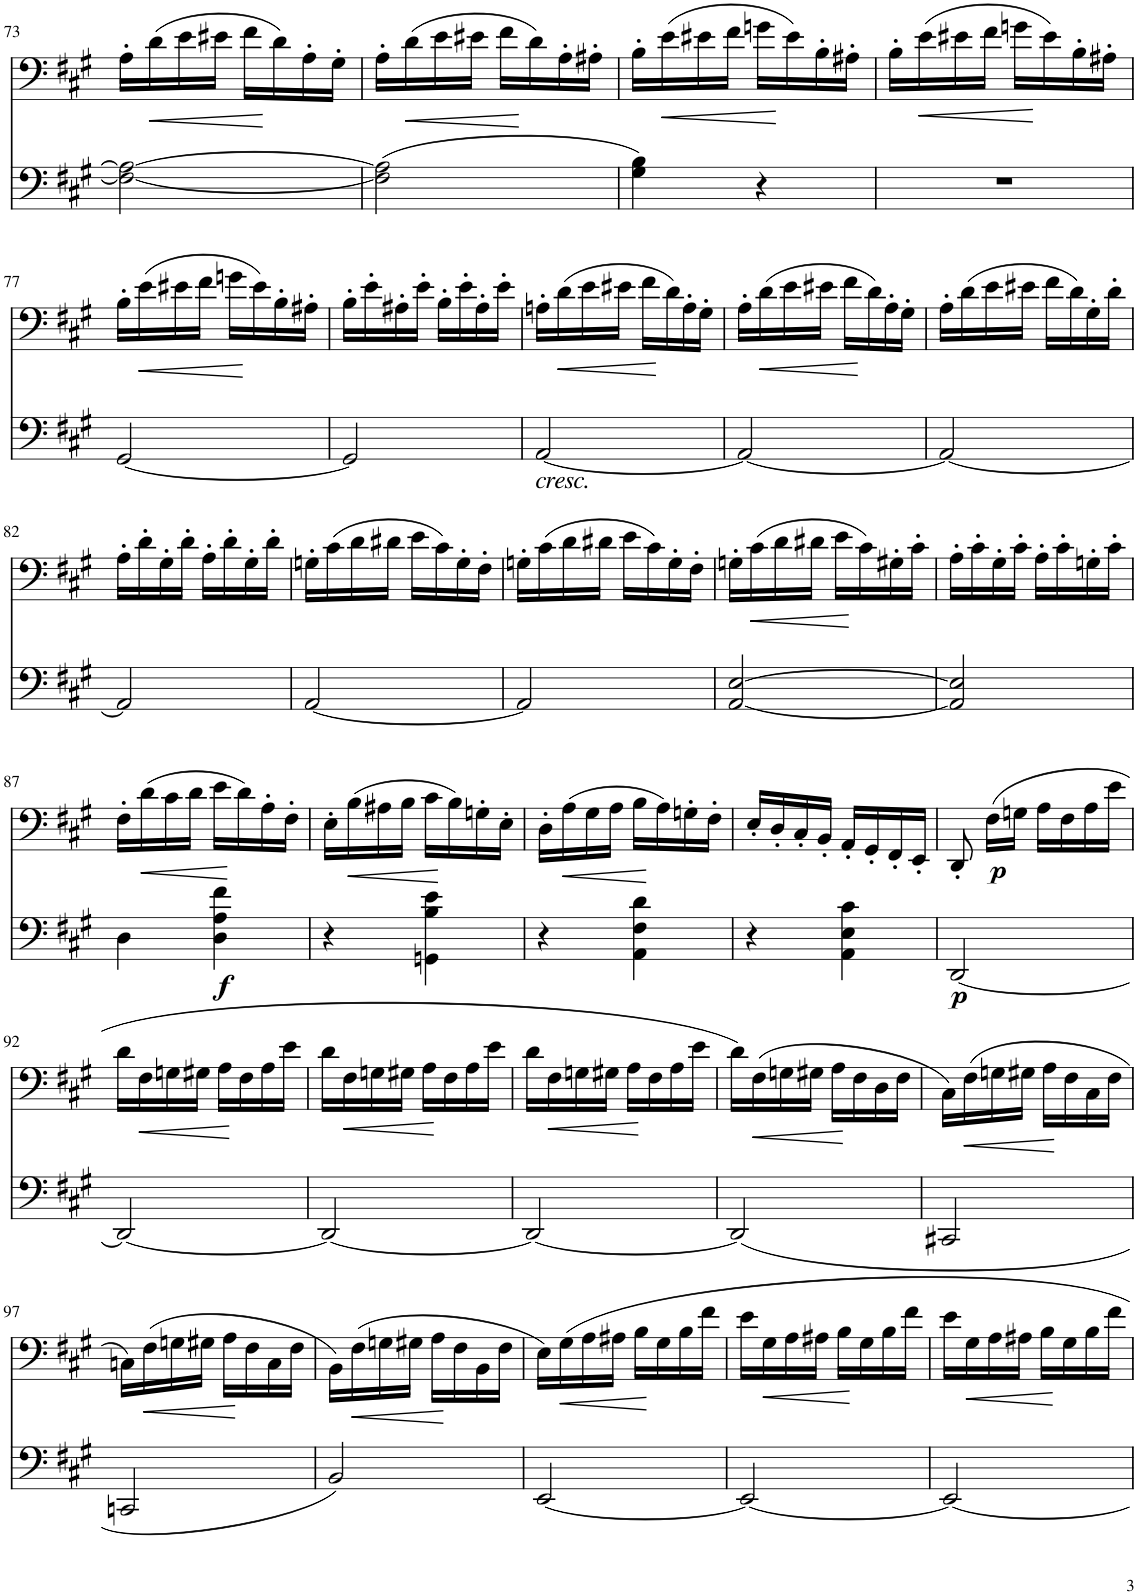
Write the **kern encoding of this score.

**kern	**dynam	**kern	**dynam
*part2	*part2	*part1	*part1
*staff2	*staff2	*staff1	*staff1
*I"Cello 2	*	*I"Cello 1	*
!!LO:PB:g=z
*clefF4	*	*clefF4	*
*k[f#c#g#]	*	*k[f#c#g#]	*
*M2/4	*	*M2/4	*
=73	=73	=73	=73
2F#\_ 2A\_	.	16A'\LL	.
!	!	!	!LO:HP:b
.	.	(16d\	<
.	.	16e\	.
.	.	16e#X\JJ	.
.	.	16f#\LL	.
.	.	16d\)	[
.	.	16A'\	.
.	.	16G#'\JJ	.
=74	=74	=74	=74
(2F#\] 2A\]	.	16A'\LL	.
!	!	!	!LO:HP:b
.	.	(16d\	<
.	.	16e\	.
.	.	16e#X\JJ	.
.	.	16f#\LL	.
.	.	16d\)	[
.	.	16A'\	.
.	.	16A#X'\JJ	.
=75	=75	=75	=75
4G#\ 4B\)	.	16B'\LL	.
!	!	!	!LO:HP:b
.	.	(16e\	<
.	.	16e#X\	.
.	.	16f#\JJ	.
4r	.	16gn\LL	.
.	.	16e#\)	[
.	.	16B'\	.
.	.	16A#X'\JJ	.
=76	=76	=76	=76
2r	.	16B'\LL	.
!	!	!	!LO:HP:b
.	.	(16e\	<
.	.	16e#X\	.
.	.	16f#\JJ	.
.	.	16gn\LL	.
.	.	16e#\)	[
.	.	16B'\	.
.	.	16A#X'\JJ	.
!!LO:LB:g=z
=77	=77	=77	=77
[2GG#/	.	16B'\LL	.
!	!	!	!LO:HP:b
.	.	(16e\	<
.	.	16e#X\	.
.	.	16f#\JJ	.
.	.	16gn\LL	.
.	.	16e#\)	[
.	.	16B'\	.
.	.	16A#X'\JJ	.
=78	=78	=78	=78
2GG#/]	.	16B'\LL	.
.	.	16e'\	.
.	.	16A#X'\	.
.	.	16e'\JJ	.
.	.	16B'\LL	.
.	.	16e'\	.
.	.	16A#'\	.
.	.	16e'\JJ	.
=79	=79	=79	=79
!LO:TX:b:i:t=cresc.	!	!	!
[2AA/	.	16An'\LL	.
!	!	!	!LO:HP:b
.	.	(16d\	<
.	.	16e\	.
.	.	16e#X\JJ	.
.	.	16f#\LL	.
.	.	16d\)	[
.	.	16A'\	.
.	.	16G#'\JJ	.
=80	=80	=80	=80
2AA/_	.	16A'\LL	.
!	!	!	!LO:HP:b
.	.	(16d\	<
.	.	16e\	.
.	.	16e#X\JJ	.
.	.	16f#\LL	.
.	.	16d\)	[
.	.	16A'\	.
.	.	16G#'\JJ	.
=81	=81	=81	=81
2AA/_	.	16A'\LL	.
.	.	(16d\	.
.	.	16e\	.
.	.	16e#X\JJ	.
.	.	16f#\LL	.
.	.	16d\)	.
.	.	16G#'\	.
.	.	16d'\JJ	.
!!LO:LB:g=z
=82	=82	=82	=82
2AA/]	.	16A'\LL	.
.	.	16d'\	.
.	.	16G#'\	.
.	.	16d'\JJ	.
.	.	16A'\LL	.
.	.	16d'\	.
.	.	16G#'\	.
.	.	16d'\JJ	.
=83	=83	=83	=83
[2AA/	.	16Gn'\LL	.
.	.	(16c#\	.
.	.	16d\	.
.	.	16d#X\JJ	.
.	.	16e\LL	.
.	.	16c#\)	.
.	.	16G'\	.
.	.	16F#'\JJ	.
=84	=84	=84	=84
2AA/]	.	16Gn'\LL	.
.	.	(16c#\	.
.	.	16d\	.
.	.	16d#X\JJ	.
.	.	16e\LL	.
.	.	16c#\)	.
.	.	16G'\	.
.	.	16F#'\JJ	.
=85	=85	=85	=85
[2AA/ [2E/	.	16Gn'\LL	.
!	!	!	!LO:HP:b
.	.	(16c#\	<
.	.	16d\	.
.	.	16d#X\JJ	.
.	.	16e\LL	.
.	.	16c#\)	[
.	.	16G#X'\	.
.	.	16c#'\JJ	.
=86	=86	=86	=86
2AA/] 2E/]	.	16A'\LL	.
.	.	16c#'\	.
.	.	16G#'\	.
.	.	16c#'\JJ	.
.	.	16A'\LL	.
.	.	16c#'\	.
.	.	16Gn'\	.
.	.	16c#'\JJ	.
!!LO:LB:g=z
=87	=87	=87	=87
4D\	.	16F#'\LL	.
!	!	!	!LO:HP:b
.	.	(16d\	<
.	.	16c#\	.
.	.	16d\JJ	.
!	!LO:DY:b	!	!
4D\ 4A\ 4f#\	f	16e\LL	.
.	.	16d\)	[
.	.	16A'\	.
.	.	16F#'\JJ	.
=88	=88	=88	=88
4r	.	16E'\LL	.
!	!	!	!LO:HP:b
.	.	(16B\	<
.	.	16A#X\	.
.	.	16B\JJ	.
4GGn\ 4B\ 4e\	.	16c#\LL	.
.	.	16B\)	[
.	.	16Gn'\	.
.	.	16E'\JJ	.
=89	=89	=89	=89
4r	.	16D'\LL	.
!	!	!	!LO:HP:b
.	.	(16A\	<
.	.	16G#\	.
.	.	16A\JJ	.
4AA\ 4F#\ 4d\	.	16B\LL	.
.	.	16A\)	[
.	.	16Gn'\	.
.	.	16F#'\JJ	.
=90	=90	=90	=90
4r	.	16E'/LL	.
.	.	16D'/	.
.	.	16C#'/	.
.	.	16BB'/JJ	.
4AA\ 4E\ 4c#\	.	16AA'/LL	.
.	.	16GG#'/	.
.	.	16FF#'/	.
.	.	16EE'/JJ	.
=91	=91	=91	=91
!	!LO:DY:b	!	!
[2DD/	p	8DD'/	.
!	!	!	!LO:DY:b
.	.	(16F#\LL	p
.	.	16Gn\JJ	.
.	.	16A\LL	.
.	.	16F#\	.
.	.	16A\	.
.	.	16e\JJ	.
!!LO:LB:g=z
=92	=92	=92	=92
2DD/_	.	16d\LL	.
!	!	!	!LO:HP:b
.	.	16F#\	<
.	.	16Gn\	.
.	.	16G#X\JJ	.
.	.	16A\LL	.
.	.	16F#\	[
.	.	16A\	.
.	.	16e\JJ	.
=93	=93	=93	=93
2DD/_	.	16d\LL	.
!	!	!	!LO:HP:b
.	.	16F#\	<
.	.	16Gn\	.
.	.	16G#X\JJ	.
.	.	16A\LL	.
.	.	16F#\	[
.	.	16A\	.
.	.	16e\JJ	.
=94	=94	=94	=94
2DD/_	.	16d\LL	.
!	!	!	!LO:HP:b
.	.	16F#\	<
.	.	16Gn\	.
.	.	16G#X\JJ	.
.	.	16A\LL	.
.	.	16F#\	[
.	.	16A\	.
.	.	16e\JJ	.
=95	=95	=95	=95
(2DD/]	.	16d\LL)	.
!	!	!	!LO:HP:b
.	.	(16F#\	<
.	.	16Gn\	.
.	.	16G#X\JJ	.
.	.	16A\LL	.
.	.	16F#\	[
.	.	16D\	.
.	.	16F#\JJ	.
=96	=96	=96	=96
2CC#X/	.	16C#\LL)	.
!	!	!	!LO:HP:b
.	.	(16F#\	<
.	.	16Gn\	.
.	.	16G#X\JJ	.
.	.	16A\LL	.
.	.	16F#\	[
.	.	16C#\	.
.	.	16F#\JJ	.
!!LO:LB:g=z
=97	=97	=97	=97
2CCn/	.	16Cn\LL)	.
!	!	!	!LO:HP:b
.	.	(16F#\	<
.	.	16Gn\	.
.	.	16G#X\JJ	.
.	.	16A\LL	.
.	.	16F#\	[
.	.	16C\	.
.	.	16F#\JJ	.
=98	=98	=98	=98
2BB/)	.	16BB\LL)	.
!	!	!	!LO:HP:b
.	.	(16F#\	<
.	.	16Gn\	.
.	.	16G#X\JJ	.
.	.	16A\LL	.
.	.	16F#\	[
.	.	16BB\	.
.	.	16F#\JJ	.
=99	=99	=99	=99
[2EE/	.	16E\LL)	.
!	!	!	!LO:HP:b
.	.	16G#\	<
.	.	16A\	.
.	.	16A#X\JJ	.
.	.	16B\LL	.
.	.	16G#\	[
.	.	16B\	.
.	.	16f#\JJ	.
=100	=100	=100	=100
2EE/_	.	16e\LL	.
!	!	!	!LO:HP:b
.	.	16G#\	<
.	.	16A\	.
.	.	16A#X\JJ	.
.	.	16B\LL	.
.	.	16G#\	[
.	.	16B\	.
.	.	16f#\JJ	.
=101	=101	=101	=101
2EE/_	.	16e\LL	.
!	!	!	!LO:HP:b
.	.	16G#\	<
.	.	16A\	.
.	.	16A#X\JJ	.
.	.	16B\LL	.
.	.	16G#\	[
.	.	16B\	.
.	.	16f#\JJ	.
=	=	=	=
*-	*-	*-	*-
